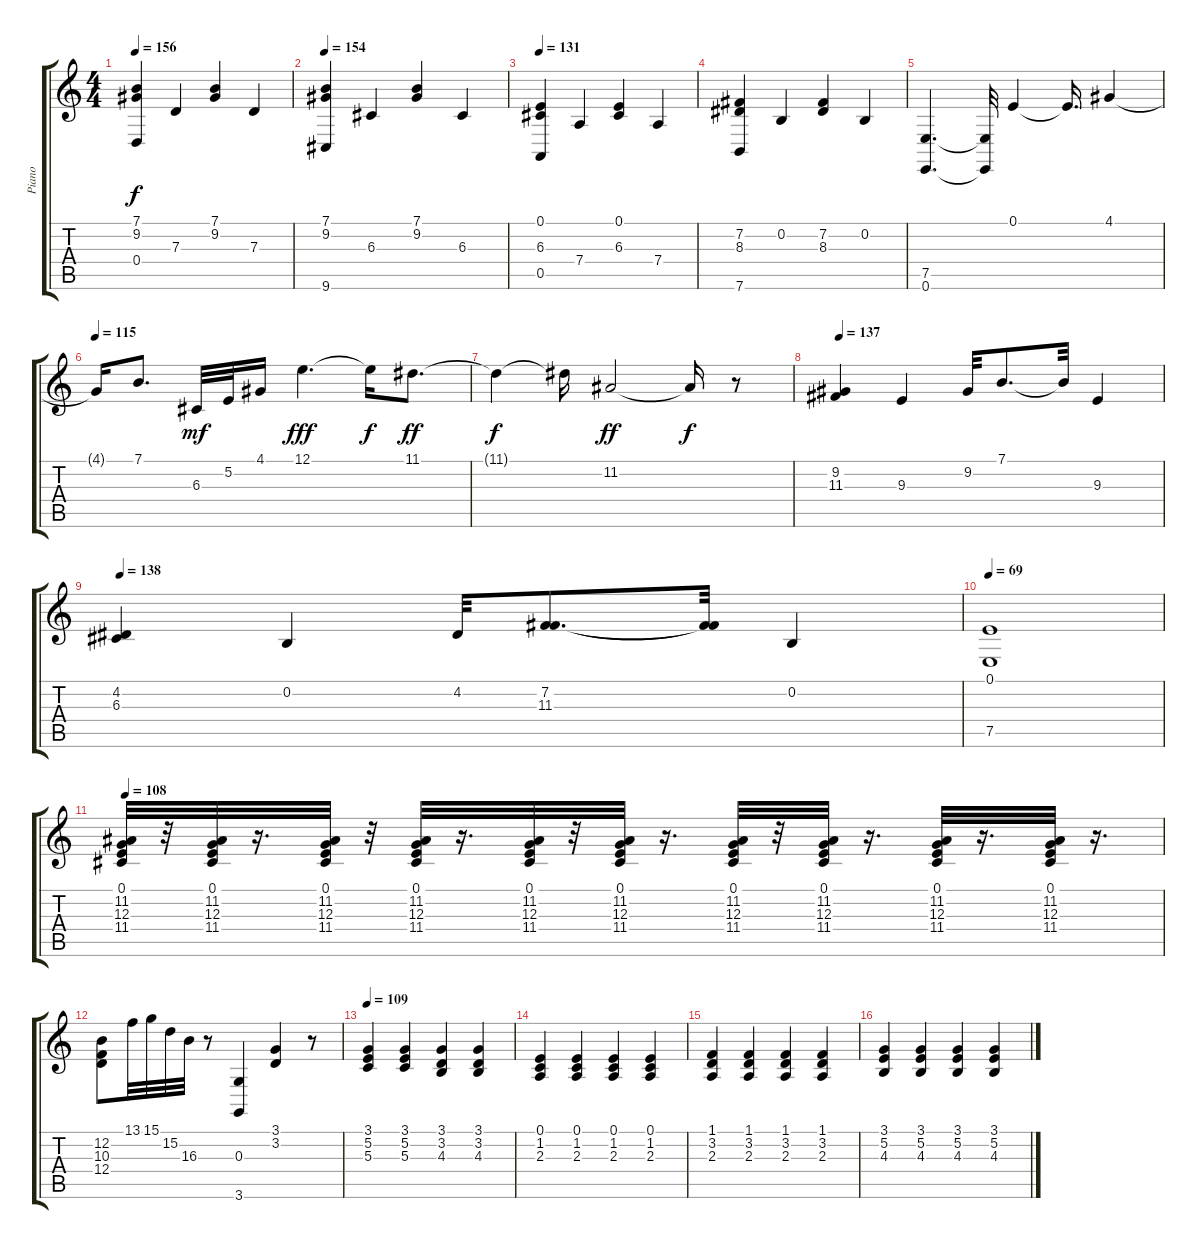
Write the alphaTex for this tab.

\track ("Piano" "Piano") {instrument acousticgrandpiano}
\staff {score tabs}
\tuning (E4 B3 G3 D3 A2 E2) {hide}
\ts (4 4)
\tempo 156
\clef g2
\ks c
(7.1 9.2 0.4).4{dy f} 7.3.4 (7.1 9.2).4 7.3.4 |
\tempo 154
(7.1 9.2 9.6).4 6.3.4 (7.1 9.2).4 6.3.4 |
\tempo 131
(0.1 6.3 0.5).4 7.4.4 (0.1 6.3).4 7.4.4 |
(7.2 8.3 7.6).4 0.2.4 (7.2 8.3).4 0.2.4 |
(7.5 0.6).4{d} (7.5{t} 0.6{t}).32 0.1.4 0.1{t}.16{d} 4.1.4 |
\tempo 115
4.1{t}.16 7.1.8{d} 6.3.32{dy mf} 5.2.32 4.1.16 12.1.4{d dy fff} 12.1{t}.16{dy f} 11.1.8{d dy ff} |
11.1{t}.4{dy f} 11.1{t}.16 11.2.2{dy ff} 11.2{t}.16{dy f} r.8 |
\tempo 137
(9.2 11.3).4 9.3.4 9.2.32 7.1.8{d} 7.1{t}.32 9.3.4 |
\tempo 138
(4.2 6.3).4 0.2.4 4.2.32 (7.2 11.3).8{d} (7.2{t} 11.3{t}).32 0.2.4 |
\tempo 69
(0.1 7.5).1 |
\tempo 108
(0.1 11.2 12.3 11.4).32{volume 14} r.32 (0.1 11.2 12.3 11.4).32 r.16{d} (0.1 11.2 12.3 11.4).32 r.32 (0.1 11.2 12.3 11.4).32 r.16{d} (0.1 11.2 12.3 11.4).32 r.32 (0.1 11.2 12.3 11.4).32 r.16{d} (0.1 11.2 12.3 11.4).32 r.32 (0.1 11.2 12.3 11.4).32 r.16{d} (0.1 11.2 12.3 11.4).32 r.16{d} (0.1 11.2 12.3 11.4).32 r.16{d} |
(12.2 10.3 12.4).8 13.1.32 15.1.32 15.2.32 16.3.32 r.8 (0.3 3.6).4 (3.1 3.2).4 r.8 |
\tempo 109
(3.1 5.2 5.3).4 (3.1 5.2 5.3).4 (3.1 3.2 4.3).4 (3.1 3.2 4.3).4 |
(0.1 1.2 2.3).4 (0.1 1.2 2.3).4 (0.1 1.2 2.3).4 (0.1 1.2 2.3).4 |
(1.1 3.2 2.3).4 (1.1 3.2 2.3).4 (1.1 3.2 2.3).4 (1.1 3.2 2.3).4 |
(3.1 5.2 4.3).4 (3.1 5.2 4.3).4 (3.1 5.2 4.3).4 (3.1 5.2 4.3).4
